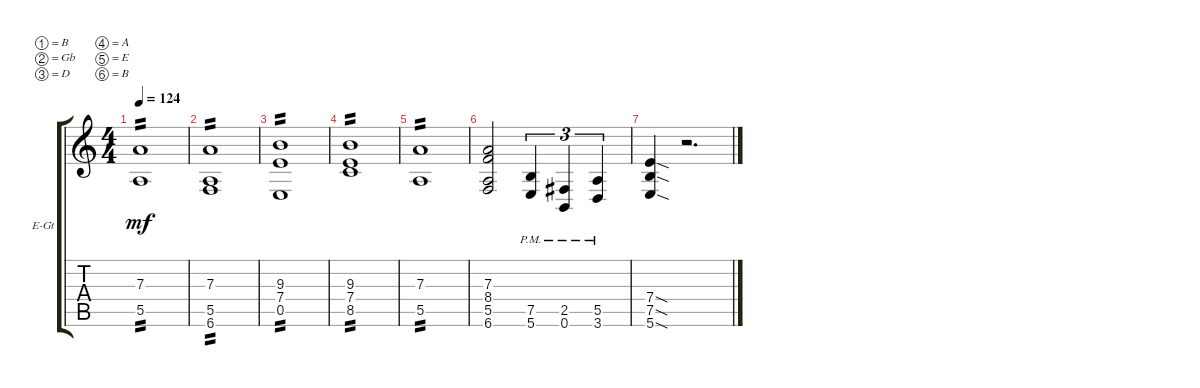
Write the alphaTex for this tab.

\bracketExtendMode groupsimilarinstruments
\firstSystemTrackNameOrientation horizontal
\otherSystemsTrackNameOrientation horizontal
\track ("Electric Guitar 1" "E-Gt") {instrument distortionguitar}
\staff {score tabs}
\tuning (B3 Gb3 D3 A2 E2 B1)
\ts (4 4)
\tempo 124
\clef g2
\ks c
(5.5 7.3).1{tp 2 dy mf} |
(5.5 7.3 6.6).1{tp 2} |
(9.3 7.4 0.5).1{tp 2} |
(8.5 9.3 7.4).1{tp 2} |
(5.5 7.3).1{tp 2} |
(5.5 6.6 8.4 7.3).2 (5.6 7.5{pm}).4{tu (3 2)} (0.6 2.5{pm}).4{tu (3 2)} (3.6 5.5{pm}).4{tu (3 2)} |
(5.6{sod} 7.5{sod} 7.4{sod}).4 r.2{d}
